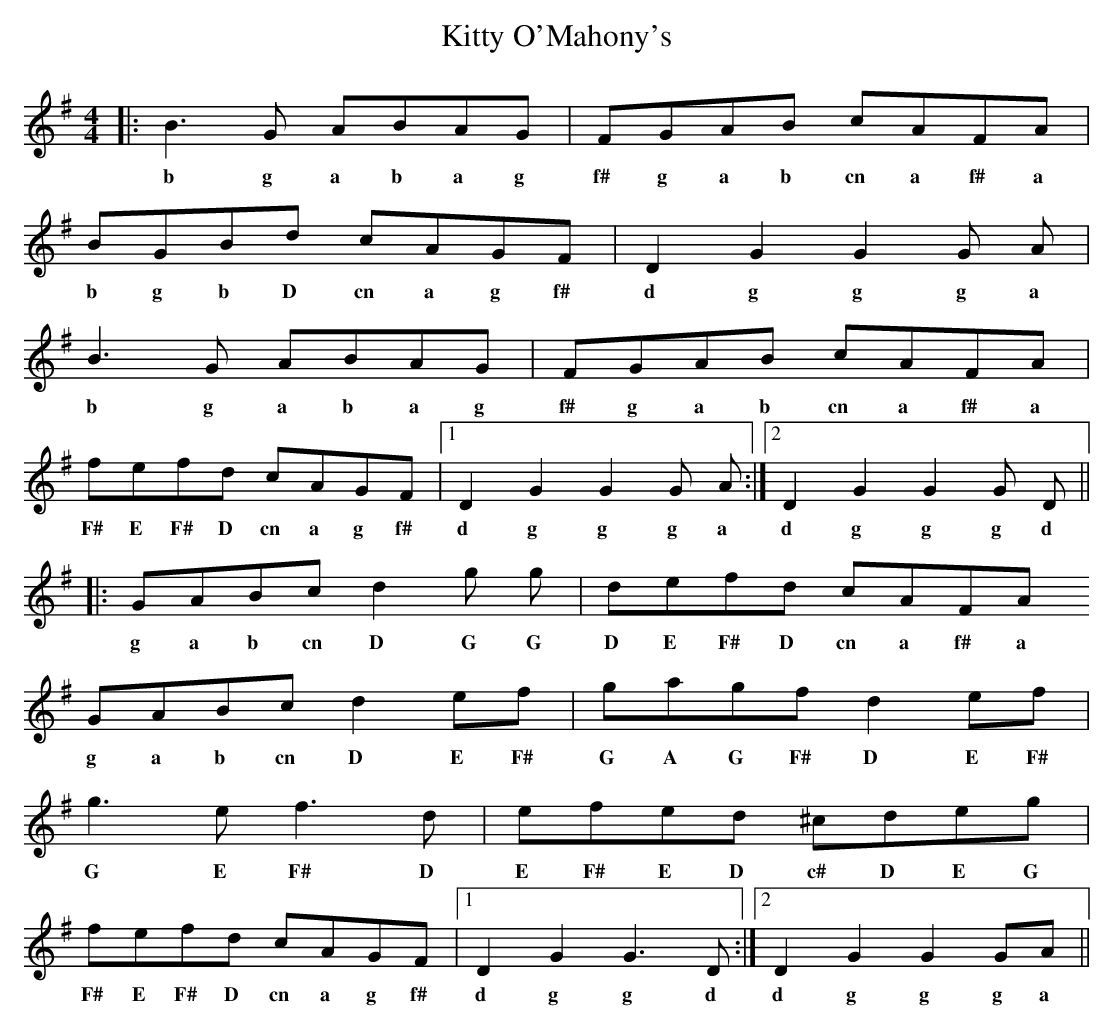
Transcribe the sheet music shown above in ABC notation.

X:1
T: Kitty O'Mahony's
M: 4/4
L: 1/8
K: Gmaj
|:B3G ABAG | FGAB cAFA |
w:b g a b a g f# g a b cn a f# a
BGBd cAGF | D2 G2 G2 G A |
w:b g b D cn a g f# d g g g a
B3G ABAG | FGAB cAFA |
w: b g a b a g f# g a b cn a f# a
fefd cAGF |1 D2 G2 G2 G A:|2 D2 G2 G2 G D||
w:F# E F# D cn a g f# d g g g a d g g g d
|:GABc d2 g g | defd cAFA
w:g a b cn D G G D E F# D cn a f# a
GABc d2 ef | gagf d2 ef |
w:g a b cn D E F# G A G F# D E F#
g3 e f3 d | efed ^c#deg |
w:G E F# D E F# E D c# D E G
fefd cAGF|1 D2 G2 G3 D:|2 D2 G2 G2 GA||
w:F# E F# D cn a g f# d g g d d g g g a
